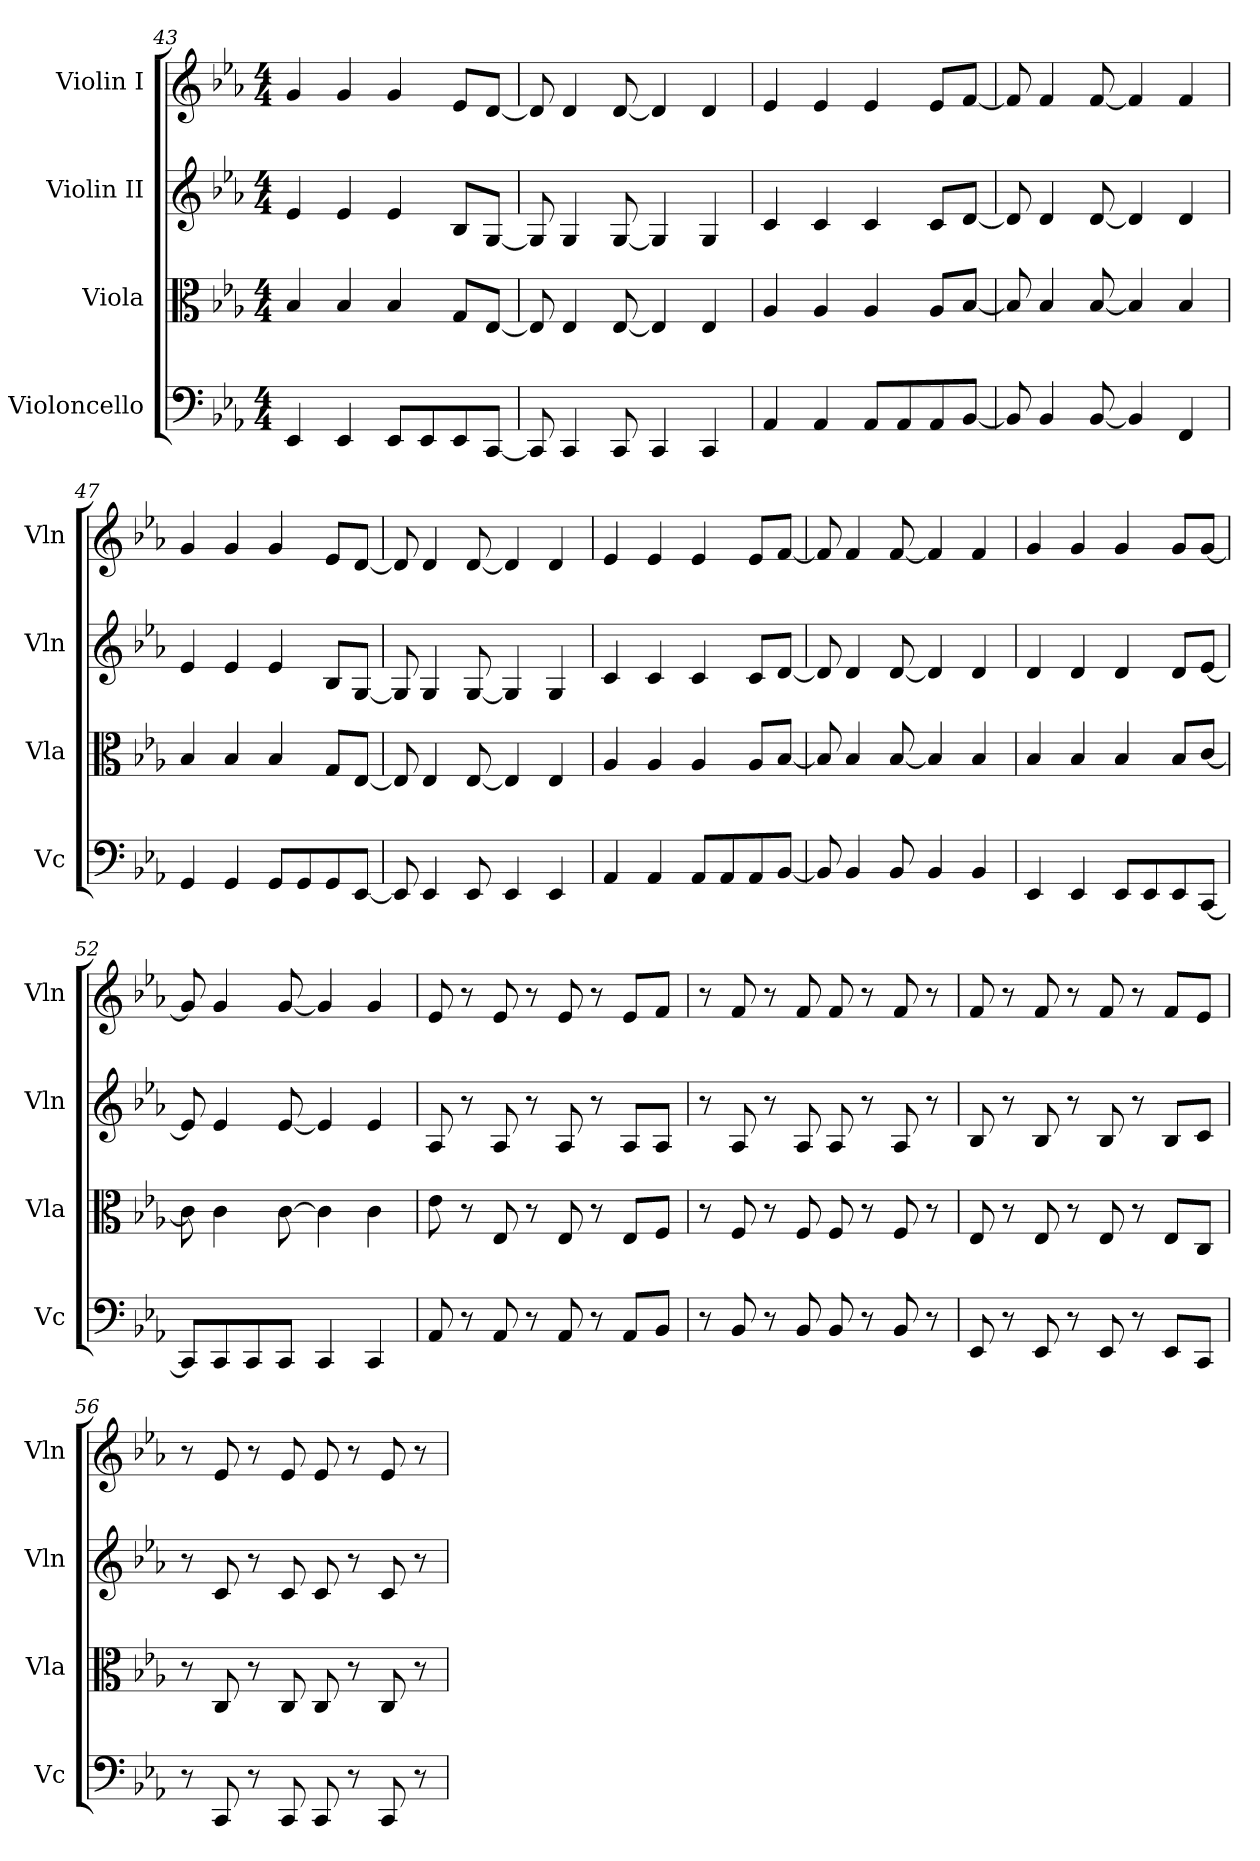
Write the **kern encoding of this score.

**kern	**kern	**kern	**kern
*part4	*part3	*part2	*part1
*staff4	*staff3	*staff2	*staff1
*I"Violoncello	*I"Viola	*I"Violin II	*I"Violin I
*I'Vc	*I'Vla	*I'Vln	*I'Vln
*clefF4	*clefC3	*clefG2	*clefG2
*k[b-e-a-]	*k[b-e-a-]	*k[b-e-a-]	*k[b-e-a-]
*M4/4	*M4/4	*M4/4	*M4/4
=43	=43	=43	=43
4EE-/	4B-/	4e-/	4g/
4EE-/	4B-/	4e-/	4g/
8EE-/L	4B-/	4e-/	4g/
8EE-/	.	.	.
8EE-/	8G/L	8B-/L	8e-/L
[8CC/J	[8E-/J	[8G/J	[8d/J
=44	=44	=44	=44
8CC/]	8E-/]	8G/]	8d/]
4CC/	4E-/	4G/	4d/
8CC/	[8E-/	[8G/	[8d/
4CC/	4E-/]	4G/]	4d/]
4CC/	4E-/	4G/	4d/
=45	=45	=45	=45
4AA-/	4A-/	4c/	4e-/
4AA-/	4A-/	4c/	4e-/
8AA-/L	4A-/	4c/	4e-/
8AA-/	.	.	.
8AA-/	8A-/L	8c/L	8e-/L
[8BB-/J	[8B-/J	[8d/J	[8f/J
=46	=46	=46	=46
8BB-/]	8B-/]	8d/]	8f/]
4BB-/	4B-/	4d/	4f/
[8BB-/	[8B-/	[8d/	[8f/
4BB-/]	4B-/]	4d/]	4f/]
4FF/	4B-/	4d/	4f/
!!LO:PB:g=z
=47	=47	=47	=47
4GG/	4B-/	4e-/	4g/
4GG/	4B-/	4e-/	4g/
8GG/L	4B-/	4e-/	4g/
8GG/	.	.	.
8GG/	8G/L	8B-/L	8e-/L
[8EE-/J	[8E-/J	[8G/J	[8d/J
=48	=48	=48	=48
8EE-/]	8E-/]	8G/]	8d/]
4EE-/	4E-/	4G/	4d/
8EE-/	[8E-/	[8G/	[8d/
4EE-/	4E-/]	4G/]	4d/]
4EE-/	4E-/	4G/	4d/
=49	=49	=49	=49
4AA-/	4A-/	4c/	4e-/
4AA-/	4A-/	4c/	4e-/
8AA-/L	4A-/	4c/	4e-/
8AA-/	.	.	.
8AA-/	8A-/L	8c/L	8e-/L
[8BB-/J	[8B-/J	[8d/J	[8f/J
=50	=50	=50	=50
8BB-/]	8B-/]	8d/]	8f/]
4BB-/	4B-/	4d/	4f/
8BB-/	[8B-/	[8d/	[8f/
4BB-/	4B-/]	4d/]	4f/]
4BB-/	4B-/	4d/	4f/
=51	=51	=51	=51
4EE-/	4B-/	4d/	4g/
4EE-/	4B-/	4d/	4g/
8EE-/L	4B-/	4d/	4g/
8EE-/	.	.	.
8EE-/	8B-/L	8d/L	8g/L
[8CC/J	[8c/J	[8e-/J	[8g/J
=52	=52	=52	=52
8CC/L]	8c\]	8e-/]	8g/]
8CC/	4c\	4e-/	4g/
8CC/	.	.	.
8CC/J	[8c\	[8e-/	[8g/
4CC/	4c\]	4e-/]	4g/]
4CC/	4c\	4e-/	4g/
!!LO:LB:g=z
=53	=53	=53	=53
8AA-/	8e-\	8A-/	8e-/
8r	8r	8r	8r
8AA-/	8E-/	8A-/	8e-/
8r	8r	8r	8r
8AA-/	8E-/	8A-/	8e-/
8r	8r	8r	8r
8AA-/L	8E-/L	8A-/L	8e-/L
8BB-/J	8F/J	8A-/J	8f/J
=54	=54	=54	=54
8r	8r	8r	8r
8BB-/	8F/	8A-/	8f/
8r	8r	8r	8r
8BB-/	8F/	8A-/	8f/
8BB-/	8F/	8A-/	8f/
8r	8r	8r	8r
8BB-/	8F/	8A-/	8f/
8r	8r	8r	8r
=55	=55	=55	=55
8EE-/	8E-/	8B-/	8f/
8r	8r	8r	8r
8EE-/	8E-/	8B-/	8f/
8r	8r	8r	8r
8EE-/	8E-/	8B-/	8f/
8r	8r	8r	8r
8EE-/L	8E-/L	8B-/L	8f/L
8CC/J	8C/J	8c/J	8e-/J
=56	=56	=56	=56
8r	8r	8r	8r
8CC/	8C/	8c/	8e-/
8r	8r	8r	8r
8CC/	8C/	8c/	8e-/
8CC/	8C/	8c/	8e-/
8r	8r	8r	8r
8CC/	8C/	8c/	8e-/
8r	8r	8r	8r
=	=	=	=
*-	*-	*-	*-
